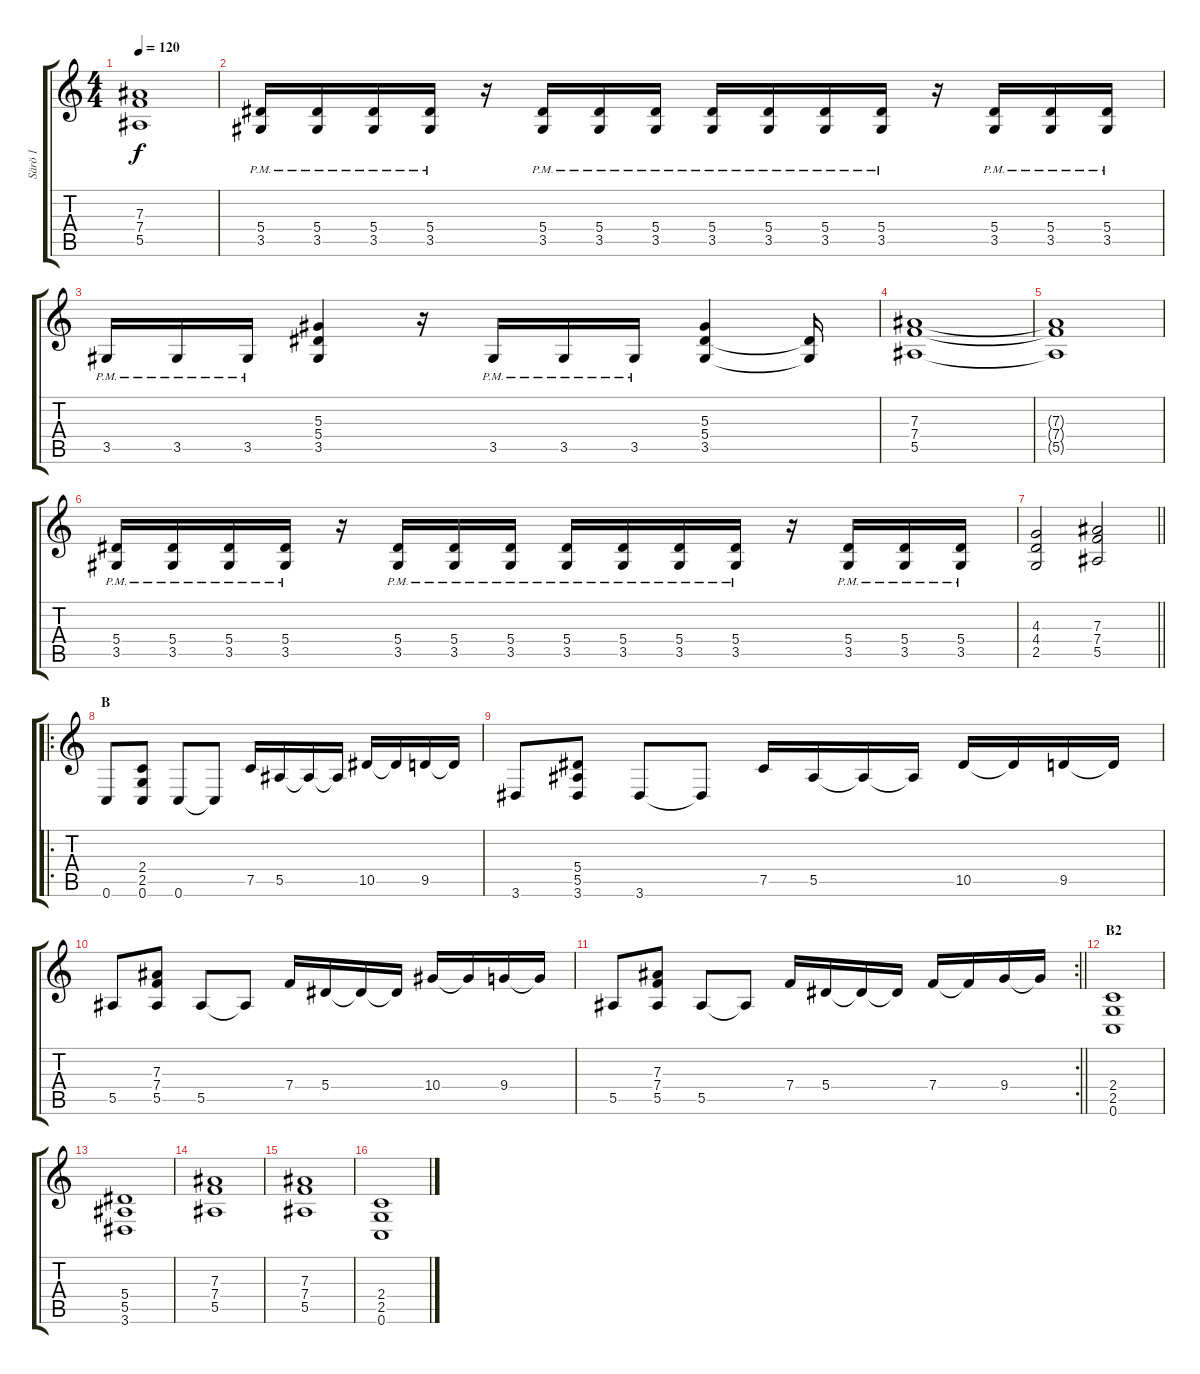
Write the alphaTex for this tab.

\track ("Särö 1" "Särö 1") {instrument distortionguitar}
\staff {score tabs}
\tuning (C4 G3 Eb3 Bb2 F2 C2) {hide}
\ts (4 4)
\tempo 120
\clef g2
\ks c
(7.3{t} 7.4{t} 5.5{t}).1{dy f} |
(5.4{pm} 3.5{pm}).16 (5.4{pm} 3.5{pm}).16 (5.4{pm} 3.5{pm}).16 (5.4{pm} 3.5{pm}).16 r.16 (5.4{pm} 3.5{pm}).16 (5.4{pm} 3.5{pm}).16 (5.4{pm} 3.5{pm}).16 (5.4{pm} 3.5{pm}).16 (5.4{pm} 3.5{pm}).16 (5.4{pm} 3.5{pm}).16 (5.4{pm} 3.5{pm}).16 r.16 (5.4{pm} 3.5{pm}).16 (5.4{pm} 3.5{pm}).16 (5.4{pm} 3.5{pm}).16 |
3.5{pm}.16 3.5{pm}.16 3.5{pm}.16 (5.3 5.4 3.5).4 r.16 3.5{pm}.16 3.5{pm}.16 3.5{pm}.16 (5.3 5.4 3.5).4 (5.4{t} 3.5{t}).16 |
(7.3 7.4 5.5).1 |
(7.3{t} 7.4{t} 5.5{t}).1 |
(5.4{pm} 3.5{pm}).16 (5.4{pm} 3.5{pm}).16 (5.4{pm} 3.5{pm}).16 (5.4{pm} 3.5{pm}).16 r.16 (5.4{pm} 3.5{pm}).16 (5.4{pm} 3.5{pm}).16 (5.4{pm} 3.5{pm}).16 (5.4{pm} 3.5{pm}).16 (5.4{pm} 3.5{pm}).16 (5.4{pm} 3.5{pm}).16 (5.4{pm} 3.5{pm}).16 r.16 (5.4{pm} 3.5{pm}).16 (5.4{pm} 3.5{pm}).16 (5.4{pm} 3.5{pm}).16 |
\barLineRight lightlight
(4.3 4.4 2.5).2 (7.3 7.4 5.5).2 |
\ro
\section ("" "B")
0.6.8 (2.4 2.5 0.6).8 0.6.8 0.6{t}.8 7.5.16 5.5.16 5.5{t}.16 5.5{t}.16 10.5.16 10.5{t}.16 9.5.16 9.5{t}.16 |
3.6.8 (5.4 5.5 3.6).8 3.6.8 3.6{t}.8 7.5.16 5.5.16 5.5{t}.16 5.5{t}.16 10.5.16 10.5{t}.16 9.5.16 9.5{t}.16 |
5.5.8 (7.3 7.4 5.5).8 5.5.8 5.5{t}.8 7.4.16 5.4.16 5.4{t}.16 5.4{t}.16 10.4.16 10.4{t}.16 9.4.16 9.4{t}.16 |
\rc 2
\barLineRight lightlight
5.5.8 (7.3 7.4 5.5).8 5.5.8 5.5{t}.8 7.4.16 5.4.16 5.4{t}.16 5.4{t}.16 7.4.16 7.4{t}.16 9.4.16 9.4{t}.16 |
\section ("" "B2")
(2.4 2.5 0.6).1 |
(5.4 5.5 3.6).1 |
(7.3 7.4 5.5).1 |
(7.3 7.4 5.5).1 |
(2.4 2.5 0.6).1
